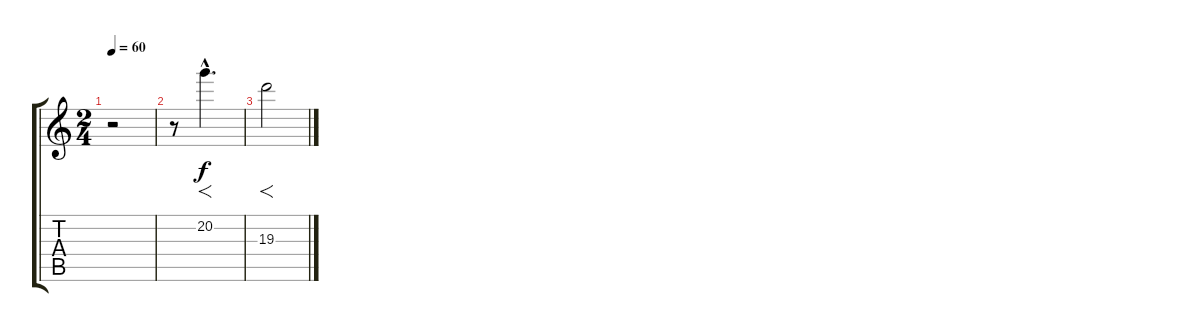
\track "" {instrument overdrivenguitar}
\staff {score tabs}
\tuning (E4 B3 G3 D3 A2 E2) {hide}
\ts (2 4)
\tempo 60
\clef g2
\ks c
r.2{dy f} |
r.8 20.2{hac}.4{f d} |
19.3.2{f}
